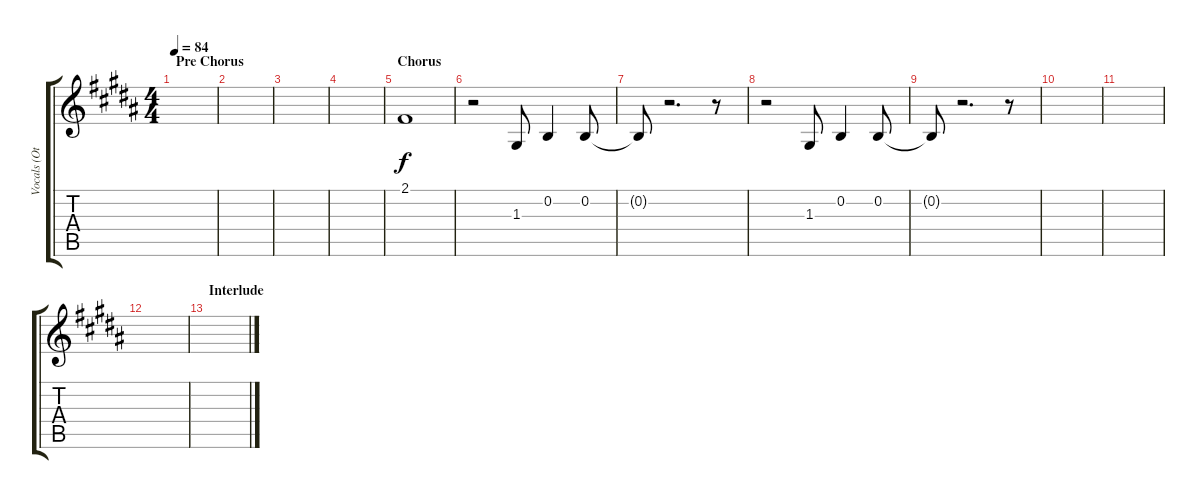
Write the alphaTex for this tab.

\track ("Vocals (Other)" "Vocals (Ot") {instrument sopranosax}
\staff {score tabs}
\tuning (E4 B3 G3 D3 A2 E2) {hide}
\ts (4 4)
\section ("" "Pre Chorus")
\tempo 84
\clef g2
\ks b
|
|
|
|
\section ("" "Chorus")
2.1.1 |
r.2 1.3.8 0.2.4 0.2.8 |
0.2{t}.8 r.2{d} r.8 |
r.2 1.3.8 0.2.4 0.2.8 |
0.2{t}.8 r.2{d} r.8 |
|
|
|
\section ("" "Interlude")
